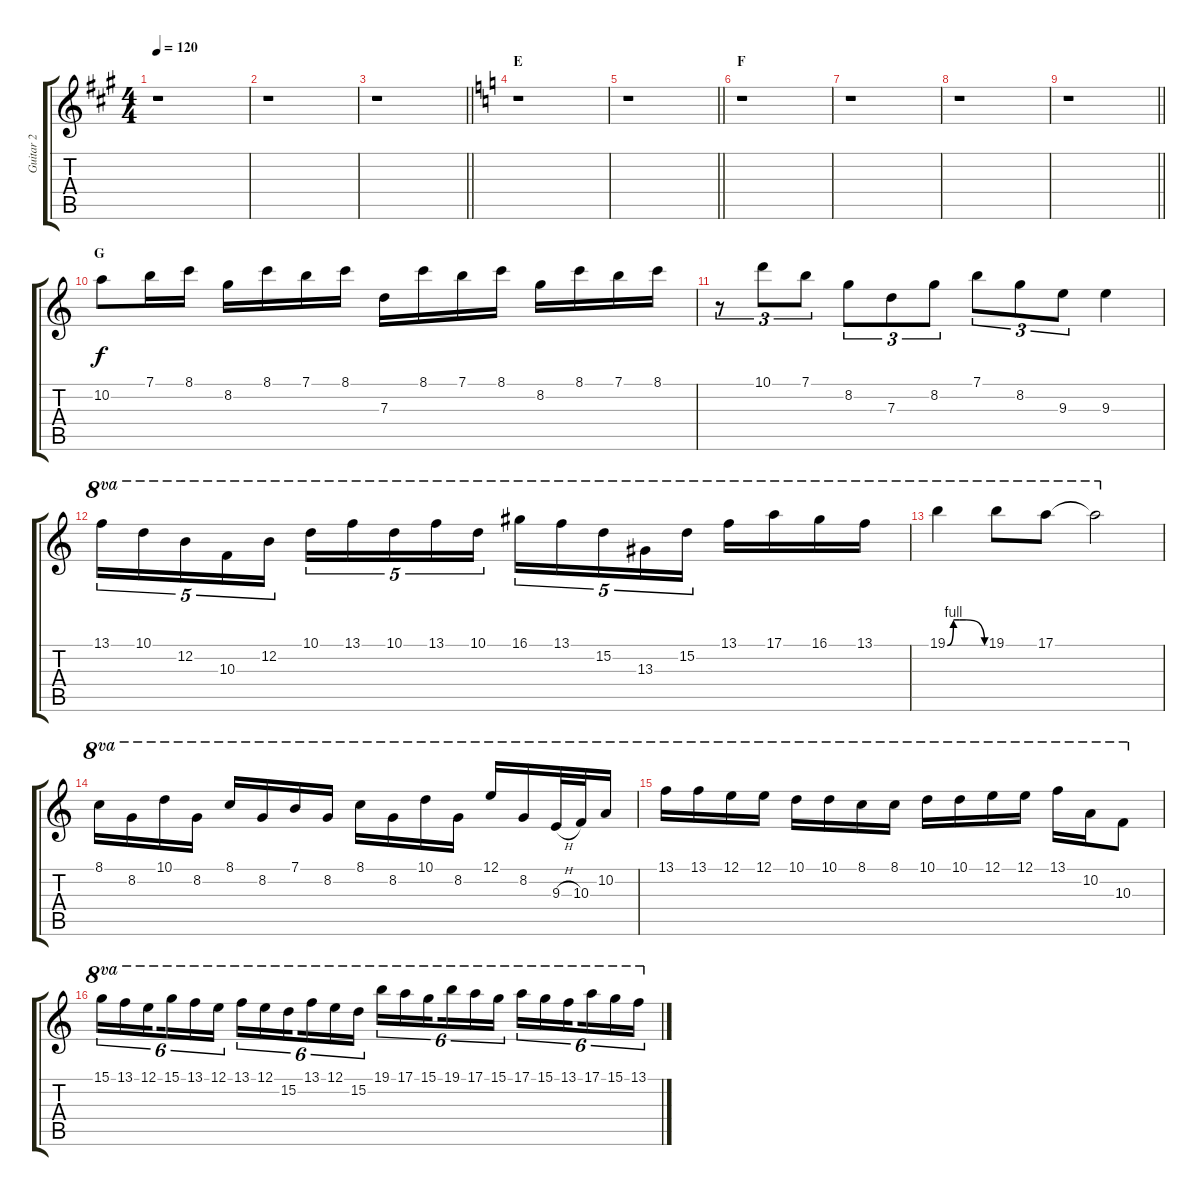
\track ("Guitar 2" "Guitar 2") {instrument distortionguitar}
\staff {score tabs}
\tuning (E4 B3 G3 D3 A2 E2) {hide}
\ts (4 4)
\tempo 120
\clef g2
\ks f#minor
r.1{dy f} |
r.1 |
\barLineRight lightlight
r.1 |
\section ("" "E")
\ks aminor
r.1 |
\barLineRight lightlight
r.1 |
\section ("" "F")
r.1 |
r.1 |
r.1 |
\barLineRight lightlight
r.1 |
\section ("" "G")
10.2.8 7.1.16 8.1.16 8.2.16 8.1.16 7.1.16 8.1.16 7.3.16 8.1.16 7.1.16 8.1.16 8.2.16 8.1.16 7.1.16 8.1.16 |
r.8{tu (3 2)} 10.1.8{tu (3 2)} 7.1.8{tu (3 2)} 8.2.8{tu (3 2)} 7.3.8{tu (3 2)} 8.2.8{tu (3 2)} 7.1.8{tu (3 2)} 8.2.8{tu (3 2)} 9.3.8{tu (3 2)} 9.3.4 |
13.1.16{tu (5 4) ot 8va} 10.1.16{tu (5 4) ot 8va} 12.2.16{tu (5 4) ot 8va} 10.3.16{tu (5 4) ot 8va} 12.2.16{tu (5 4) ot 8va} 10.1.16{tu (5 4) ot 8va} 13.1.16{tu (5 4) ot 8va} 10.1.16{tu (5 4) ot 8va} 13.1.16{tu (5 4) ot 8va} 10.1.16{tu (5 4) ot 8va} 16.1.16{tu (5 4) ot 8va} 13.1.16{tu (5 4) ot 8va} 15.2.16{tu (5 4) ot 8va} 13.3.16{tu (5 4) ot 8va} 15.2.16{tu (5 4) ot 8va} 13.1.16{ot 8va} 17.1.16{ot 8va} 16.1.16{ot 8va} 13.1.16{ot 8va} |
19.1{be (custom 0 0 10 4 20 4 30 4 60 0)}.4{ot 8va} 19.1.8{ot 8va} 17.1.8{ot 8va} 17.1{t}.2{ot 8va} |
8.1.16{ot 8va} 8.2.16{ot 8va} 10.1.16{ot 8va} 8.2.16{ot 8va} 8.1.16{ot 8va} 8.2.16{ot 8va} 7.1.16{ot 8va} 8.2.16{ot 8va} 8.1.16{ot 8va} 8.2.16{ot 8va} 10.1.16{ot 8va} 8.2.16{ot 8va} 12.1.16{ot 8va} 8.2.16{ot 8va} 9.3{h}.32{ot 8va} 10.3.32{ot 8va} 10.2.16{ot 8va} |
13.1.16{ot 8va} 13.1.16{ot 8va} 12.1.16{ot 8va} 12.1.16{ot 8va} 10.1.16{ot 8va} 10.1.16{ot 8va} 8.1.16{ot 8va} 8.1.16{ot 8va} 10.1.16{ot 8va} 10.1.16{ot 8va} 12.1.16{ot 8va} 12.1.16{ot 8va} 13.1.16{ot 8va} 10.2.16{ot 8va} 10.3.8{ot 8va} |
15.1.16{tu (6 4) ot 8va} 13.1.16{tu (6 4) ot 8va} 12.1.16{tu (6 4) ot 8va beam splitsecondary} 15.1.16{tu (6 4) ot 8va} 13.1.16{tu (6 4) ot 8va} 12.1.16{tu (6 4) ot 8va} 13.1.16{tu (6 4) ot 8va} 12.1.16{tu (6 4) ot 8va} 15.2.16{tu (6 4) ot 8va beam splitsecondary} 13.1.16{tu (6 4) ot 8va} 12.1.16{tu (6 4) ot 8va} 15.2.16{tu (6 4) ot 8va} 19.1.16{tu (6 4) ot 8va} 17.1.16{tu (6 4) ot 8va} 15.1.16{tu (6 4) ot 8va beam splitsecondary} 19.1.16{tu (6 4) ot 8va} 17.1.16{tu (6 4) ot 8va} 15.1.16{tu (6 4) ot 8va} 17.1.16{tu (6 4) ot 8va} 15.1.16{tu (6 4) ot 8va} 13.1.16{tu (6 4) ot 8va beam splitsecondary} 17.1.16{tu (6 4) ot 8va} 15.1.16{tu (6 4) ot 8va} 13.1.16{tu (6 4) ot 8va}
